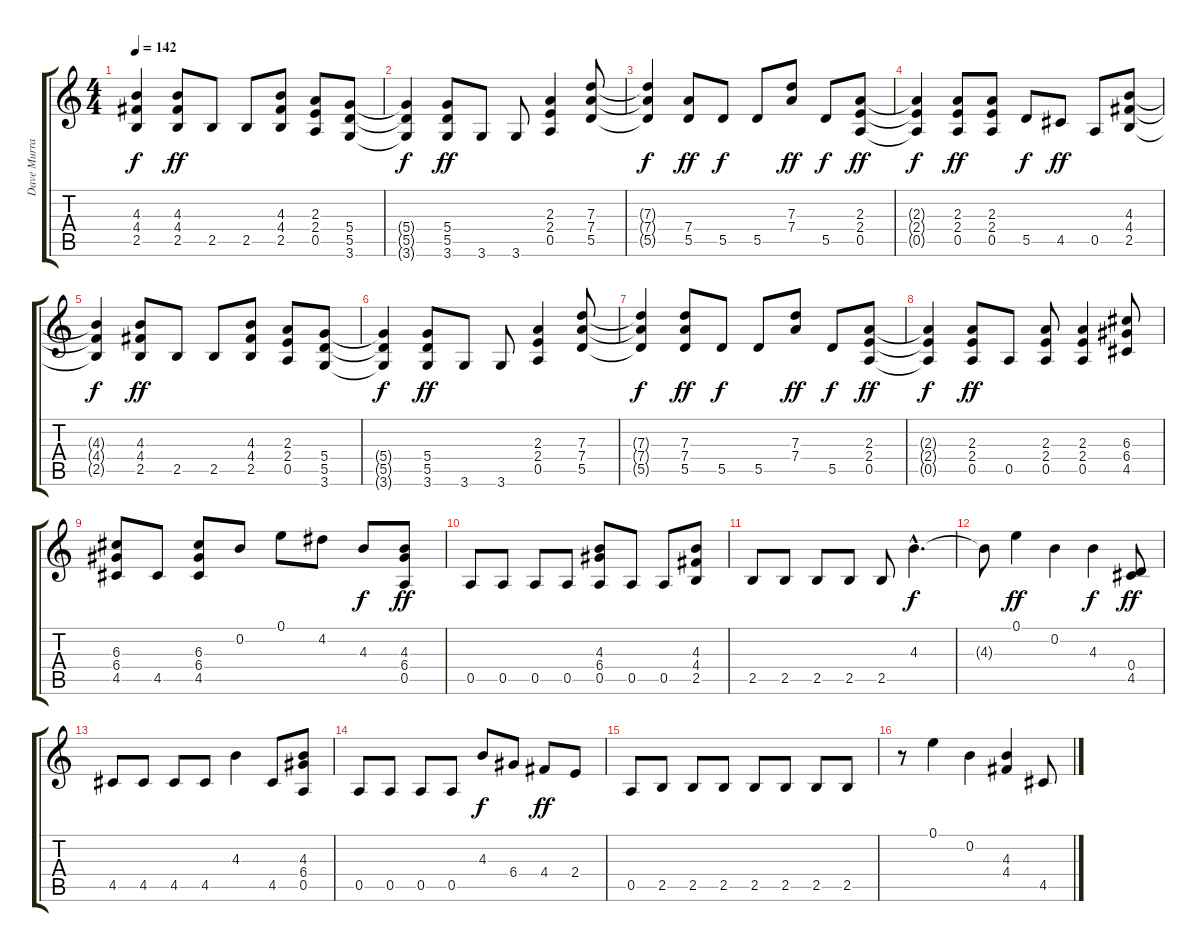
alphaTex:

\track ("Dave Murray" "Dave Murra") {instrument overdrivenguitar}
\staff {score tabs}
\tuning (E4 B3 G3 D3 A2 E2) {hide}
\ts (4 4)
\tempo 142
\clef g2
\ks c
(4.3{t} 4.4{t} 2.5{t}).4{dy f} (4.3 4.4 2.5).8{dy ff} 2.5.8 2.5.8 (4.3 4.4 2.5).8 (2.3 2.4 0.5).8 (5.4 5.5 3.6).8 |
(5.4{t} 5.5{t} 3.6{t}).4{dy f} (5.4 5.5 3.6).8{dy ff} 3.6.8 3.6.8 (2.3 2.4 0.5).4 (7.3 7.4 5.5).8 |
(7.3{t} 7.4{t} 5.5{t}).4{dy f} (7.4 5.5).8{dy ff} 5.5.8{dy f} 5.5.8 (7.3 7.4).8{dy ff} 5.5.8{dy f} (2.3 2.4 0.5).8{dy ff} |
(2.3{t} 2.4{t} 0.5{t}).4{dy f} (2.3 2.4 0.5).8{dy ff} (2.3 2.4 0.5).8 5.5.8{dy f} 4.5.8{dy ff} 0.5.8 (4.3 4.4 2.5).8 |
(4.3{t} 4.4{t} 2.5{t}).4{dy f} (4.3 4.4 2.5).8{dy ff} 2.5.8 2.5.8 (4.3 4.4 2.5).8 (2.3 2.4 0.5).8 (5.4 5.5 3.6).8 |
(5.4{t} 5.5{t} 3.6{t}).4{dy f} (5.4 5.5 3.6).8{dy ff} 3.6.8 3.6.8 (2.3 2.4 0.5).4 (7.3 7.4 5.5).8 |
(7.3{t} 7.4{t} 5.5{t}).4{dy f} (7.3 7.4 5.5).8{dy ff} 5.5.8{dy f} 5.5.8 (7.3 7.4).8{dy ff} 5.5.8{dy f} (2.3 2.4 0.5).8{dy ff} |
(2.3{t} 2.4{t} 0.5{t}).4{dy f} (2.3 2.4 0.5).8{dy ff} 0.5.8 (2.3 2.4 0.5).8 (2.3 2.4 0.5).4 (6.3 6.4 4.5).8 |
(6.3 6.4 4.5).8{volume 4 instrument acousticguitarsteel} 4.5.8 (6.3 6.4 4.5).8 0.2.8 0.1.8 4.2.8 4.3.8{dy f} (4.3 6.4 0.5).8{dy ff} |
0.5.8 0.5.8 0.5.8 0.5.8 (4.3 6.4 0.5).8 0.5.8 0.5.8 (4.3 4.4 2.5).8 |
2.5.8 2.5.8 2.5.8 2.5.8 2.5.8 4.3{hac}.4{d dy f} |
4.3{t}.8 0.1.4{dy ff} 0.2.4 4.3.4{dy f} (0.4 4.5).8{dy ff} |
4.5.8 4.5.8 4.5.8 4.5.8 4.3.4 4.5.8 (4.3 6.4 0.5).8 |
0.5.8 0.5.8 0.5.8 0.5.8 4.3.8{dy f} 6.4.8 4.4.8{dy ff} 2.4.8 |
0.5.8 2.5.8 2.5.8 2.5.8 2.5.8 2.5.8 2.5.8 2.5.8 |
r.8 0.1.4 0.2.4 (4.3 4.4).4 4.5.8
